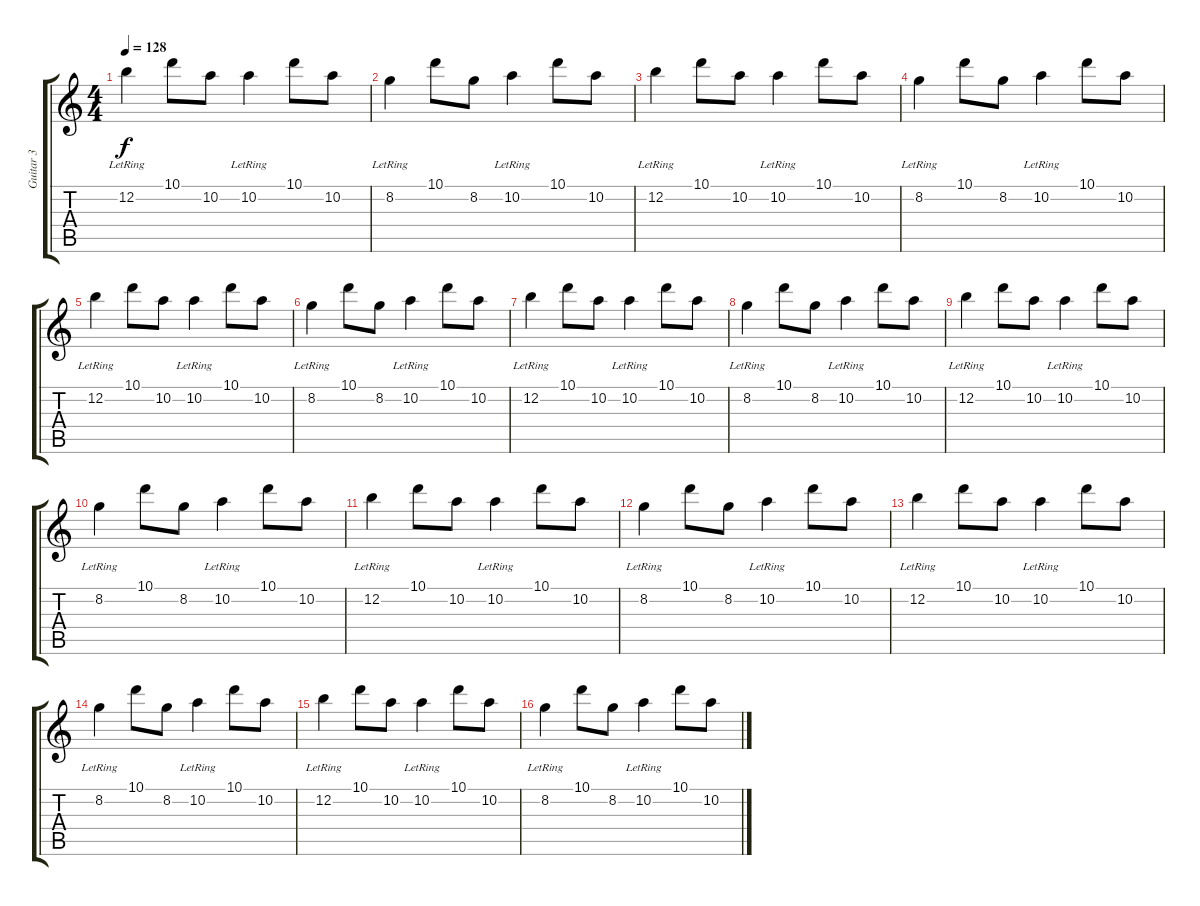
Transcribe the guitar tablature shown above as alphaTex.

\track ("Guitar 3" "Guitar 3") {instrument acousticguitarsteel}
\staff {score tabs}
\tuning (E4 B3 G3 D3 A2 E2) {hide}
\ts (4 4)
\tempo 128
\clef g2
\ks c
12.2{lr}.4{dy f} 10.1.8 10.2.8 10.2{lr}.4 10.1.8 10.2.8 |
8.2{lr}.4 10.1.8 8.2.8 10.2{lr}.4 10.1.8 10.2.8 |
12.2{lr}.4 10.1.8 10.2.8 10.2{lr}.4 10.1.8 10.2.8 |
8.2{lr}.4 10.1.8 8.2.8 10.2{lr}.4 10.1.8 10.2.8 |
12.2{lr}.4 10.1.8 10.2.8 10.2{lr}.4 10.1.8 10.2.8 |
8.2{lr}.4 10.1.8 8.2.8 10.2{lr}.4 10.1.8 10.2.8 |
12.2{lr}.4 10.1.8 10.2.8 10.2{lr}.4 10.1.8 10.2.8 |
8.2{lr}.4 10.1.8 8.2.8 10.2{lr}.4 10.1.8 10.2.8 |
12.2{lr}.4 10.1.8 10.2.8 10.2{lr}.4 10.1.8 10.2.8 |
8.2{lr}.4 10.1.8 8.2.8 10.2{lr}.4 10.1.8 10.2.8 |
12.2{lr}.4 10.1.8 10.2.8 10.2{lr}.4 10.1.8 10.2.8 |
8.2{lr}.4 10.1.8 8.2.8 10.2{lr}.4 10.1.8 10.2.8 |
12.2{lr}.4 10.1.8 10.2.8 10.2{lr}.4 10.1.8 10.2.8 |
8.2{lr}.4 10.1.8 8.2.8 10.2{lr}.4 10.1.8 10.2.8 |
12.2{lr}.4 10.1.8 10.2.8 10.2{lr}.4 10.1.8 10.2.8 |
8.2{lr}.4 10.1.8 8.2.8 10.2{lr}.4 10.1.8 10.2.8
